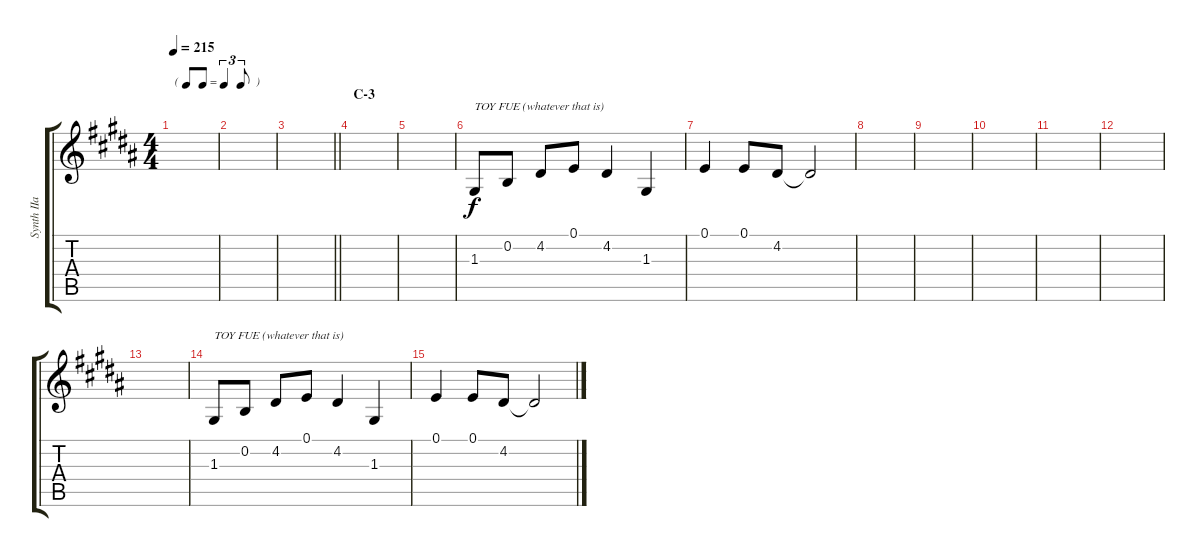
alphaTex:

\track ("Synth IIa (Kotobuki Tsumugi)" "Synth IIa ") {instrument drawbarorgan}
\staff {score tabs}
\tuning (E4 B3 G3 D3 A2 E2) {hide}
\ts (4 4)
\tf triplet8th
\tempo 215
\clef g2
\ks b
|
|
\barLineRight lightlight
|
\section ("" "C-3")
|
|
1.3.8{txt "TOY FUE (whatever that is)" instrument panflute} 0.2.8 4.2.8 0.1.8 4.2.4 1.3.4 |
0.1.4 0.1.8 4.2.8 4.2{t}.2 |
|
|
|
|
|
|
1.3.8{txt "TOY FUE (whatever that is)"} 0.2.8 4.2.8 0.1.8 4.2.4 1.3.4 |
0.1.4 0.1.8 4.2.8 4.2{t}.2
